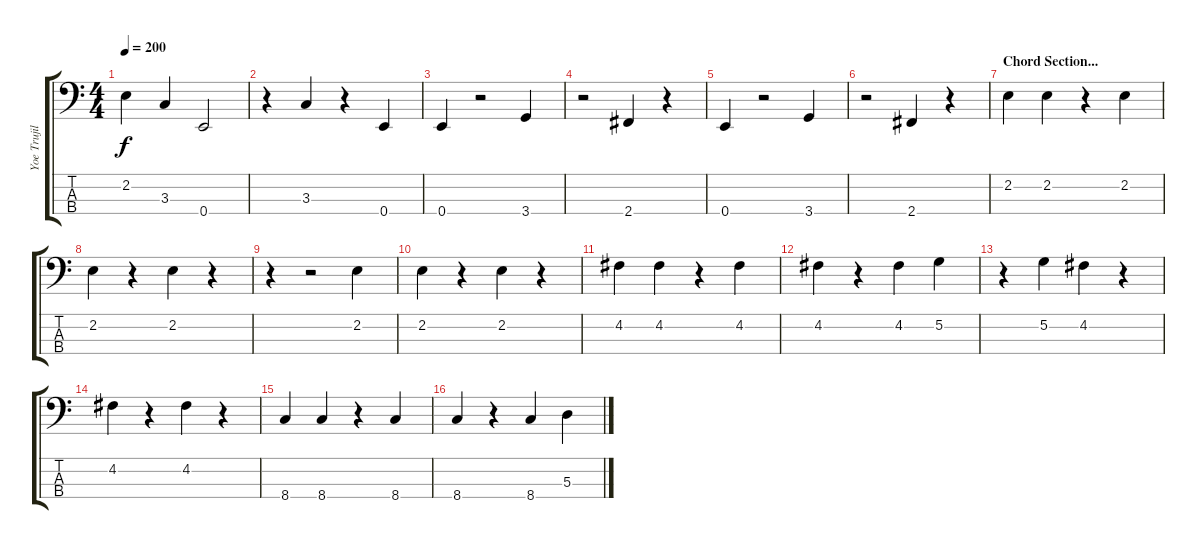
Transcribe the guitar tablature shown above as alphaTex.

\track ("Yoe Trujilo" "Yoe Trujil") {instrument electricbasspick}
\staff {score tabs}
\tuning (G2 D2 A1 E1) {hide}
\ts (4 4)
\tempo 200
\clef f4
\ks c
2.2.4{dy f} 3.3.4 0.4.2 |
r.4 3.3.4 r.4 0.4.4 |
0.4.4 r.2 3.4.4 |
r.2 2.4.4 r.4 |
0.4.4 r.2 3.4.4 |
r.2 2.4.4 r.4 |
\section ("" "Chord Section...")
2.2.4 2.2.4 r.4 2.2.4 |
2.2.4 r.4 2.2.4 r.4 |
r.4 r.2 2.2.4 |
2.2.4 r.4 2.2.4 r.4 |
4.2.4 4.2.4 r.4 4.2.4 |
4.2.4 r.4 4.2.4 5.2.4 |
r.4 5.2.4 4.2.4 r.4 |
4.2.4 r.4 4.2.4 r.4 |
8.4.4 8.4.4 r.4 8.4.4 |
8.4.4 r.4 8.4.4 5.3.4
